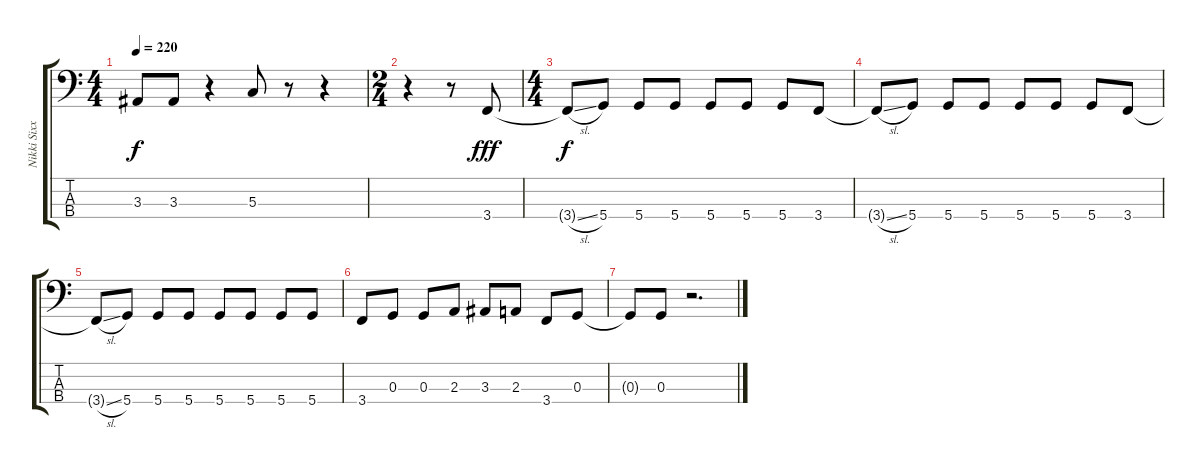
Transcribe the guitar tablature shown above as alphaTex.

\track ("Nikki Sixx - Bass" "Nikki Sixx") {instrument electricbasspick}
\staff {score tabs}
\tuning (F2 C2 G1 D1) {hide}
\ts (4 4)
\tempo 220
\clef f4
\ks c
3.3.8{dy f} 3.3.8 r.4 5.3.8 r.8 r.4 |
\ts (2 4)
r.4 r.8 3.4.8{dy fff} |
\ts (4 4)
3.4{sl t}.8{dy f} 5.4.8 5.4.8 5.4.8 5.4.8 5.4.8 5.4.8 3.4.8 |
3.4{sl t}.8 5.4.8 5.4.8 5.4.8 5.4.8 5.4.8 5.4.8 3.4.8 |
3.4{sl t}.8 5.4.8 5.4.8 5.4.8 5.4.8 5.4.8 5.4.8 5.4.8 |
3.4.8 0.3.8 0.3.8 2.3.8 3.3.8 2.3.8 3.4.8 0.3.8 |
0.3{t}.8 0.3.8 r.2{d}
